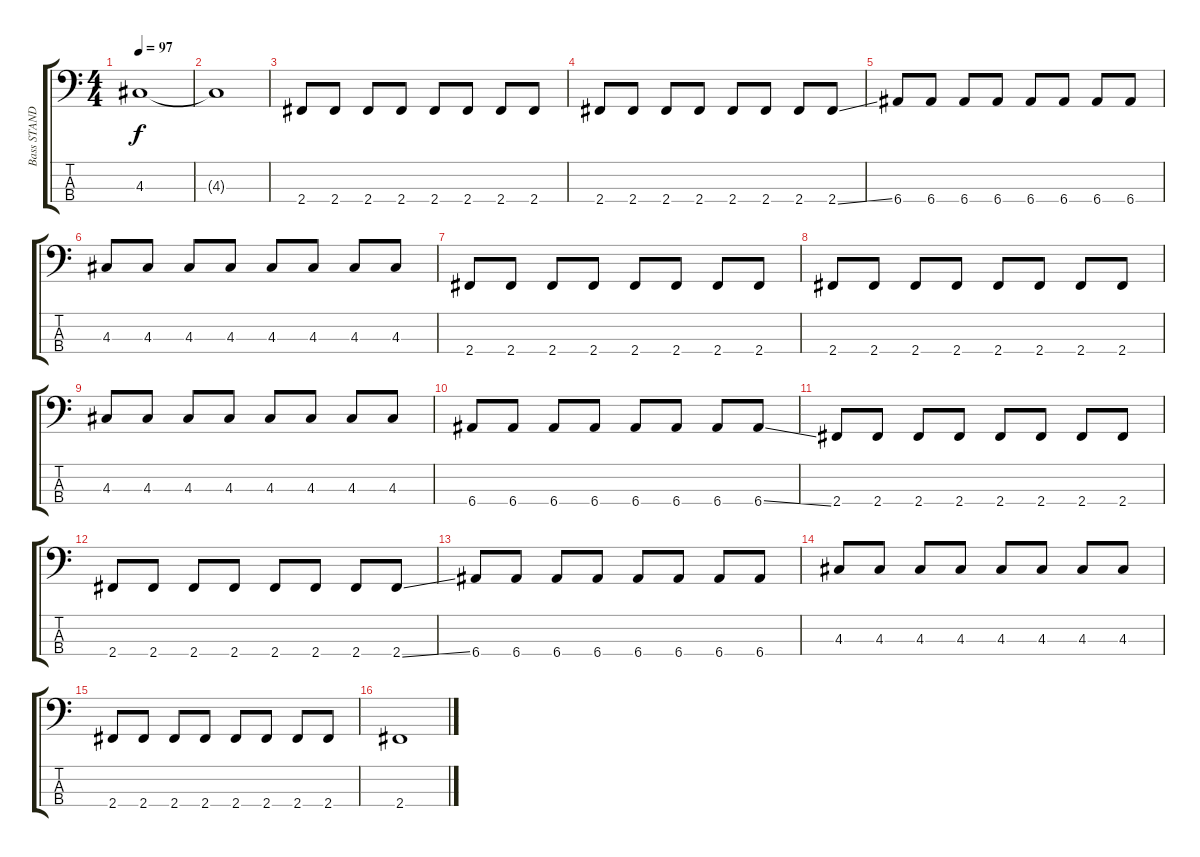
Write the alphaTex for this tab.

\track ("Bass STANDARD" "Bass STAND") {instrument electricbasspick}
\staff {score tabs}
\tuning (G2 D2 A1 E1) {hide}
\ts (4 4)
\tempo 97
\clef f4
\ks c
4.3.1{dy f} |
4.3{t}.1 |
2.4.8 2.4.8 2.4.8 2.4.8 2.4.8 2.4.8 2.4.8 2.4.8 |
2.4.8 2.4.8 2.4.8 2.4.8 2.4.8 2.4.8 2.4.8 2.4{ss}.8 |
6.4.8 6.4.8 6.4.8 6.4.8 6.4.8 6.4.8 6.4.8 6.4.8 |
4.3.8 4.3.8 4.3.8 4.3.8 4.3.8 4.3.8 4.3.8 4.3.8 |
2.4.8 2.4.8 2.4.8 2.4.8 2.4.8 2.4.8 2.4.8 2.4.8 |
2.4.8 2.4.8 2.4.8 2.4.8 2.4.8 2.4.8 2.4.8 2.4.8 |
4.3.8 4.3.8 4.3.8 4.3.8 4.3.8 4.3.8 4.3.8 4.3.8 |
6.4.8 6.4.8 6.4.8 6.4.8 6.4.8 6.4.8 6.4.8 6.4{ss}.8 |
2.4.8 2.4.8 2.4.8 2.4.8 2.4.8 2.4.8 2.4.8 2.4.8 |
2.4.8 2.4.8 2.4.8 2.4.8 2.4.8 2.4.8 2.4.8 2.4{ss}.8 |
6.4.8 6.4.8 6.4.8 6.4.8 6.4.8 6.4.8 6.4.8 6.4.8 |
4.3.8 4.3.8 4.3.8 4.3.8 4.3.8 4.3.8 4.3.8 4.3.8 |
2.4.8 2.4.8 2.4.8 2.4.8 2.4.8 2.4.8 2.4.8 2.4.8 |
2.4.1
